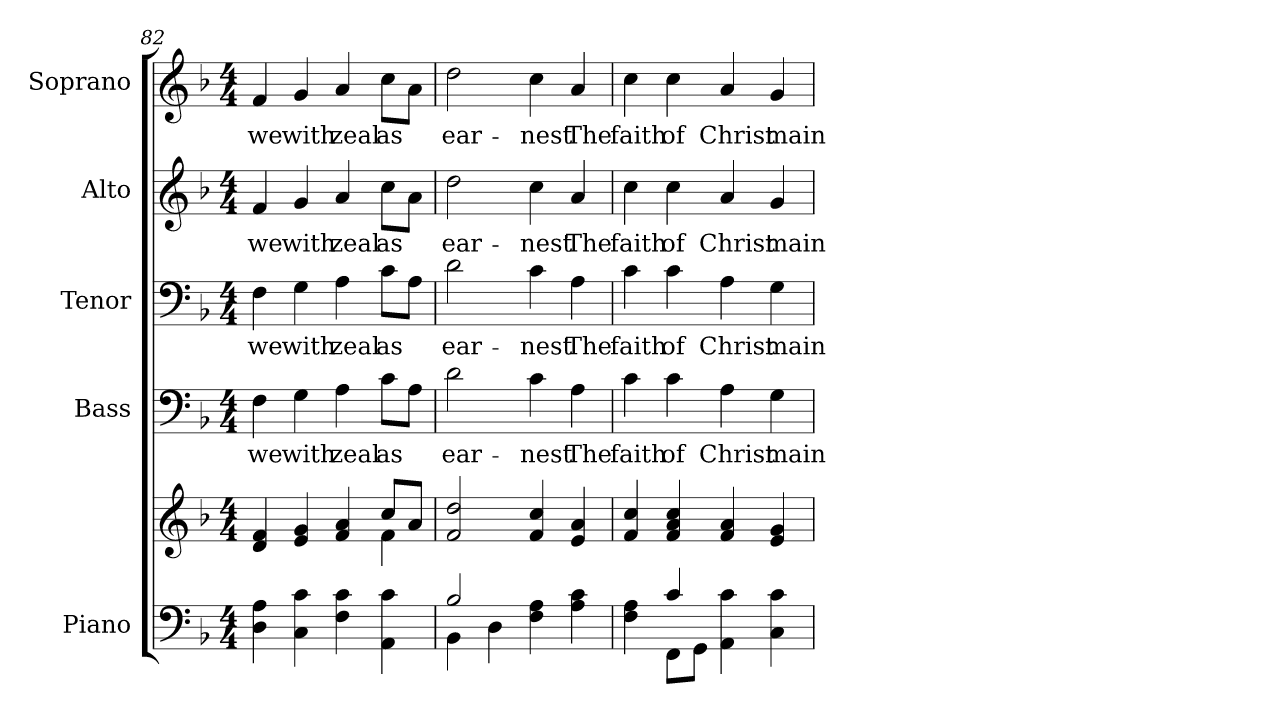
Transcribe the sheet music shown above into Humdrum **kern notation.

**kern	**kern	**kern	**text	**kern	**text	**kern	**text	**kern	**text
*part5	*part5	*part4	*part4	*part3	*part3	*part2	*part2	*part1	*part1
*staff6	*staff5	*staff4	*staff4	*staff3	*staff3	*staff2	*staff2	*staff1	*staff1
*I"Piano	*	*I"Bass	*	*I"Tenor	*	*I"Alto	*	*I"Soprano	*
*I'Pno.	*	*I'B.	*	*I'T.	*	*I'A.	*	*I'S.	*
!!LO:LB:g=z
*clefF4	*clefG2	*clefF4	*	*clefF4	*	*clefG2	*	*clefG2	*
*k[b-]	*k[b-]	*k[b-]	*	*k[b-]	*	*k[b-]	*	*k[b-]	*
*F:	*F:	*F:	*	*F:	*	*F:	*	*F:	*
*M4/4	*M4/4	*M4/4	*	*M4/4	*	*M4/4	*	*M4/4	*
=82	=82	=82	=82	=82	=82	=82	=82	=82	=82
*	*^	*	*	*	*	*	*	*	*
!	!	!	!	!LO:LY:b:color=#000000	!	!	!	!	!	!
!	!	!	!	!	!	!LO:LY:b:color=#000000	!	!	!	!
!	!	!	!	!	!	!	!	!LO:LY:b:color=#000000	!	!
!	!	!	!	!	!	!	!	!	!	!LO:LY:b:color=#000000
4Di\ 4Ai	4di/ 4fi	2ryy	4Fi\	we	4Fi\	we	4fi/	we	4fi/	we
!	!	!	!	!LO:LY:b:color=#000000	!	!	!	!	!	!
!	!	!	!	!	!	!LO:LY:b:color=#000000	!	!	!	!
!	!	!	!	!	!	!	!	!LO:LY:b:color=#000000	!	!
!	!	!	!	!	!	!	!	!	!	!LO:LY:b:color=#000000
4Ci\ 4ci	4ei/ 4gi	.	4Gi\	with	4Gi\	with	4gi/	with	4gi/	with
!	!	!	!	!LO:LY:b:color=#000000	!	!	!	!	!	!
!	!	!	!	!	!	!LO:LY:b:color=#000000	!	!	!	!
!	!	!	!	!	!	!	!	!LO:LY:b:color=#000000	!	!
!	!	!	!	!	!	!	!	!	!	!LO:LY:b:color=#000000
4Fi\ 4ci	4fi/ 4ai	4ryy	4Ai\	zeal	4Ai\	zeal	4ai/	zeal	4ai/	zeal
!	!	!	!	!LO:LY:b:color=#000000	!	!	!	!	!	!
!	!	!	!	!	!	!LO:LY:b:color=#000000	!	!	!	!
!	!	!	!	!	!	!	!	!LO:LY:b:color=#000000	!	!
!	!	!	!	!	!	!	!	!	!	!LO:LY:b:color=#000000
4AAi\ 4ci	8cci/L	4fi\	8ci\L	as	8ci\L	as	8cci\L	as	8cci\L	as
.	8ai/J	.	8Ai\J	.	8Ai\J	.	8ai\J	.	8ai\J	.
*	*v	*v	*	*	*	*	*	*	*	*
=83	=83	=83	=83	=83	=83	=83	=83	=83	=83
*^	*	*	*	*	*	*	*	*	*
!	!	!	!	!LO:LY:b:color=#000000	!	!	!	!	!	!
!	!	!	!	!	!	!LO:LY:b:color=#000000	!	!	!	!
!	!	!	!	!	!	!	!	!LO:LY:b:color=#000000	!	!
!	!	!	!	!	!	!	!	!	!	!LO:LY:b:color=#000000
2B-i/	4BB-i\	2fi/ 2ddi	2di\	ear-	2di\	ear-	2ddi\	ear-	2ddi\	ear-
.	4Di\	.	.	.	.	.	.	.	.	.
!	!	!	!	!LO:LY:b:color=#000000	!	!	!	!	!	!
!	!	!	!	!	!	!LO:LY:b:color=#000000	!	!	!	!
!	!	!	!	!	!	!	!	!LO:LY:b:color=#000000	!	!
!	!	!	!	!	!	!	!	!	!	!LO:LY:b:color=#000000
4Fi\ 4Ai	2ryy	4fi/ 4cci	4ci\	-nest	4ci\	-nest	4cci\	-nest	4cci\	-nest
!	!	!	!	!LO:LY:b:color=#000000	!	!	!	!	!	!
!	!	!	!	!	!	!LO:LY:b:color=#000000	!	!	!	!
!	!	!	!	!	!	!	!	!LO:LY:b:color=#000000	!	!
!	!	!	!	!	!	!	!	!	!	!LO:LY:b:color=#000000
4Ai\ 4ci	.	4ei/ 4ai	4Ai\	The	4Ai\	The	4ai/	The	4ai/	The
!!LO:PB:g=z
=84	=84	=84	=84	=84	=84	=84	=84	=84	=84	=84
!	!	!	!	!LO:LY:b:color=#000000	!	!	!	!	!	!
!	!	!	!	!	!	!LO:LY:b:color=#000000	!	!	!	!
!	!	!	!	!	!	!	!	!LO:LY:b:color=#000000	!	!
!	!	!	!	!	!	!	!	!	!	!LO:LY:b:color=#000000
4Fi\ 4Ai	4ryy	4fi/ 4cci	4ci\	faith	4ci\	faith	4cci\	faith	4cci\	faith
!	!	!	!	!LO:LY:b:color=#000000	!	!	!	!	!	!
!	!	!	!	!	!	!LO:LY:b:color=#000000	!	!	!	!
!	!	!	!	!	!	!	!	!LO:LY:b:color=#000000	!	!
!	!	!	!	!	!	!	!	!	!	!LO:LY:b:color=#000000
4ci/	8FFi\L	4fi/ 4ai 4cci	4ci\	of	4ci\	of	4cci\	of	4cci\	of
.	8GGi\J	.	.	.	.	.	.	.	.	.
!	!	!	!	!LO:LY:b:color=#000000	!	!	!	!	!	!
!	!	!	!	!	!	!LO:LY:b:color=#000000	!	!	!	!
!	!	!	!	!	!	!	!	!LO:LY:b:color=#000000	!	!
!	!	!	!	!	!	!	!	!	!	!LO:LY:b:color=#000000
4AAi\ 4ci	2ryy	4fi/ 4ai	4Ai\	Christ	4Ai\	Christ	4ai/	Christ	4ai/	Christ
!	!	!	!	!LO:LY:b:color=#000000	!	!	!	!	!	!
!	!	!	!	!	!	!LO:LY:b:color=#000000	!	!	!	!
!	!	!	!	!	!	!	!	!LO:LY:b:color=#000000	!	!
!	!	!	!	!	!	!	!	!	!	!LO:LY:b:color=#000000
4Ci\ 4ci	.	4ei/ 4gi	4Gi\	main	4Gi\	main	4gi/	main	4gi/	main
*v	*v	*	*	*	*	*	*	*	*	*
=	=	=	=	=	=	=	=	=	=
*-	*-	*-	*-	*-	*-	*-	*-	*-	*-
